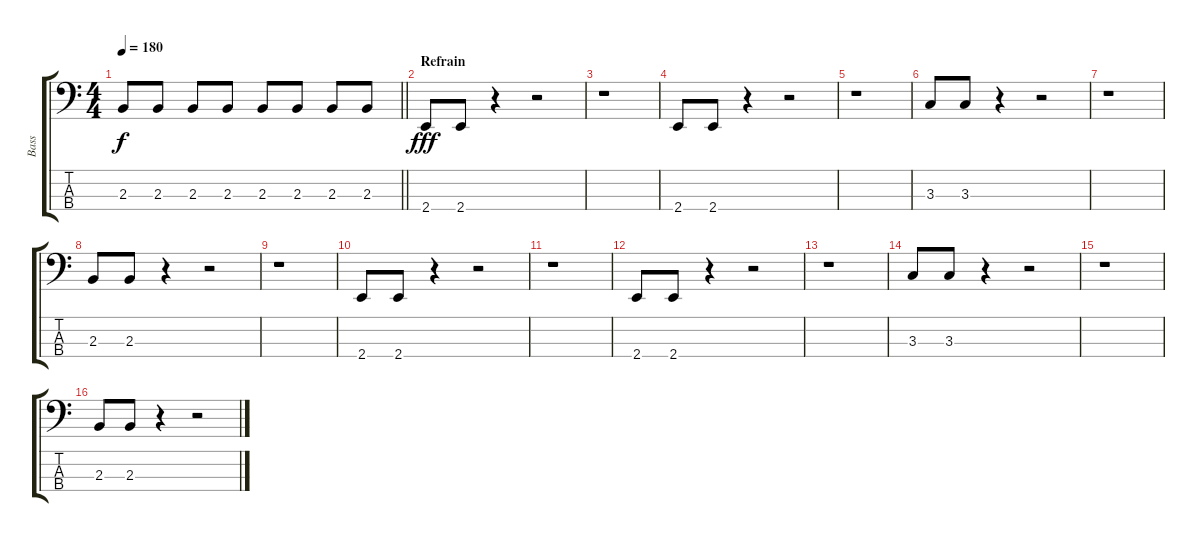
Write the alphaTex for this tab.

\track ("Bass" "Bass") {instrument electricbassfinger}
\staff {score tabs}
\tuning (G2 D2 A1 D1) {hide}
\ts (4 4)
\tempo 180
\clef f4
\barLineRight lightlight
\ks c
2.3.8{dy f} 2.3.8 2.3.8 2.3.8 2.3.8 2.3.8 2.3.8 2.3.8 |
\section ("" "Refrain")
2.4.8{dy fff} 2.4.8 r.4 r.2 |
r.1 |
2.4.8 2.4.8 r.4 r.2 |
r.1 |
3.3.8 3.3.8 r.4 r.2 |
r.1 |
2.3.8 2.3.8 r.4 r.2 |
r.1 |
2.4.8 2.4.8 r.4 r.2 |
r.1 |
2.4.8 2.4.8 r.4 r.2 |
r.1 |
3.3.8 3.3.8 r.4 r.2 |
r.1 |
2.3.8 2.3.8 r.4 r.2
